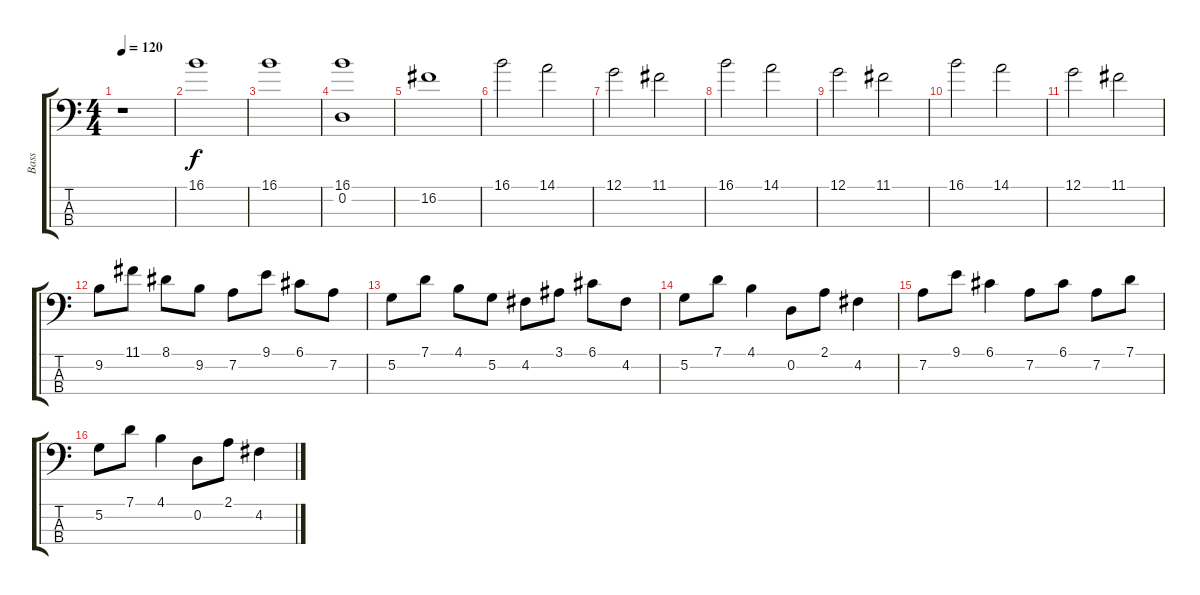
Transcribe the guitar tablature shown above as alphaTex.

\track ("Bass" "Bass") {instrument electricbassfinger}
\staff {score tabs}
\tuning (G2 D2 A1 E1) {hide}
\ts (4 4)
\tempo 120
\clef f4
\ks c
r.1{dy f instrument electricbassfinger} |
16.1.1 |
16.1.1 |
(16.1 0.2).1 |
16.2.1 |
16.1.2 14.1.2 |
12.1.2 11.1.2 |
16.1.2 14.1.2 |
12.1.2 11.1.2 |
16.1.2 14.1.2 |
12.1.2 11.1.2 |
9.2.8 11.1.8 8.1.8 9.2.8 7.2.8 9.1.8 6.1.8 7.2.8 |
5.2.8 7.1.8 4.1.8 5.2.8 4.2.8 3.1.8 6.1.8 4.2.8 |
5.2.8 7.1.8 4.1.4 0.2.8 2.1.8 4.2.4 |
7.2.8 9.1.8 6.1.4 7.2.8 6.1.8 7.2.8 7.1.8 |
5.2.8 7.1.8 4.1.4 0.2.8 2.1.8 4.2.4
